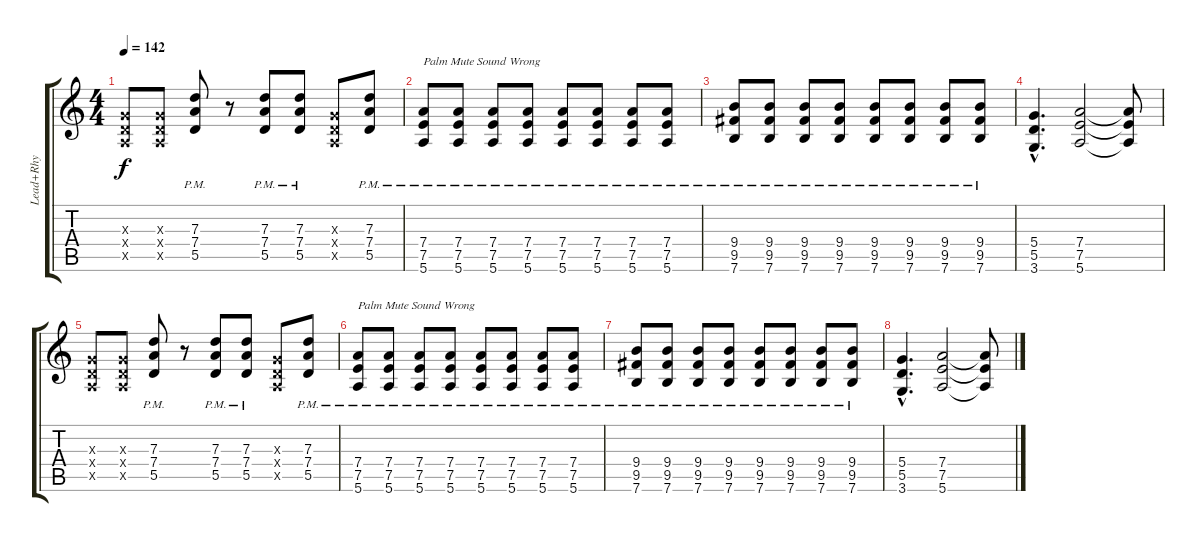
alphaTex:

\track ("Lead+Rhy" "Lead+Rhy") {instrument distortionguitar}
\staff {score tabs}
\tuning (E4 B3 G3 D3 A2 E2) {hide}
\ts (4 4)
\tempo 142
\clef g2
\ks c
(0.3{x} 0.4{x} 0.5{x}).8{dy f} (0.3{x} 0.4{x} 0.5{x}).8 (7.3{pm} 7.4{pm} 5.5{pm}).8 r.8 (7.3{pm} 7.4{pm} 5.5{pm}).8 (7.3{pm} 7.4{pm} 5.5{pm}).8 (0.3{x} 0.4{x} 0.5{x}).8 (7.3{pm} 7.4{pm} 5.5{pm}).8 |
(7.4{pm} 7.5{pm} 5.6{pm}).8{txt "Palm Mute Sound Wrong"} (7.4{pm} 7.5{pm} 5.6{pm}).8 (7.4{pm} 7.5{pm} 5.6{pm}).8 (7.4{pm} 7.5{pm} 5.6{pm}).8 (7.4{pm} 7.5{pm} 5.6{pm}).8 (7.4{pm} 7.5{pm} 5.6{pm}).8 (7.4{pm} 7.5{pm} 5.6{pm}).8 (7.4{pm} 7.5{pm} 5.6{pm}).8 |
(9.4{pm} 9.5{pm} 7.6{pm}).8 (9.4{pm} 9.5{pm} 7.6{pm}).8 (9.4{pm} 9.5{pm} 7.6{pm}).8 (9.4{pm} 9.5{pm} 7.6{pm}).8 (9.4{pm} 9.5{pm} 7.6{pm}).8 (9.4{pm} 9.5{pm} 7.6{pm}).8 (9.4{pm} 9.5{pm} 7.6{pm}).8 (9.4{pm} 9.5{pm} 7.6{pm}).8 |
(5.4{hac} 5.5{hac} 3.6{hac}).4{d} (7.4 7.5 5.6).2 (7.4{t} 7.5{t} 5.6{t}).8 |
(0.3{x} 0.4{x} 0.5{x}).8 (0.3{x} 0.4{x} 0.5{x}).8 (7.3{pm} 7.4{pm} 5.5{pm}).8 r.8 (7.3{pm} 7.4{pm} 5.5{pm}).8 (7.3{pm} 7.4{pm} 5.5{pm}).8 (0.3{x} 0.4{x} 0.5{x}).8 (7.3{pm} 7.4{pm} 5.5{pm}).8 |
(7.4{pm} 7.5{pm} 5.6{pm}).8{txt "Palm Mute Sound Wrong"} (7.4{pm} 7.5{pm} 5.6{pm}).8 (7.4{pm} 7.5{pm} 5.6{pm}).8 (7.4{pm} 7.5{pm} 5.6{pm}).8 (7.4{pm} 7.5{pm} 5.6{pm}).8 (7.4{pm} 7.5{pm} 5.6{pm}).8 (7.4{pm} 7.5{pm} 5.6{pm}).8 (7.4{pm} 7.5{pm} 5.6{pm}).8 |
(9.4{pm} 9.5{pm} 7.6{pm}).8 (9.4{pm} 9.5{pm} 7.6{pm}).8 (9.4{pm} 9.5{pm} 7.6{pm}).8 (9.4{pm} 9.5{pm} 7.6{pm}).8 (9.4{pm} 9.5{pm} 7.6{pm}).8 (9.4{pm} 9.5{pm} 7.6{pm}).8 (9.4{pm} 9.5{pm} 7.6{pm}).8 (9.4{pm} 9.5{pm} 7.6{pm}).8 |
(5.4{hac} 5.5{hac} 3.6{hac}).4{d} (7.4 7.5 5.6).2 (7.4{t} 7.5{t} 5.6{t}).8
